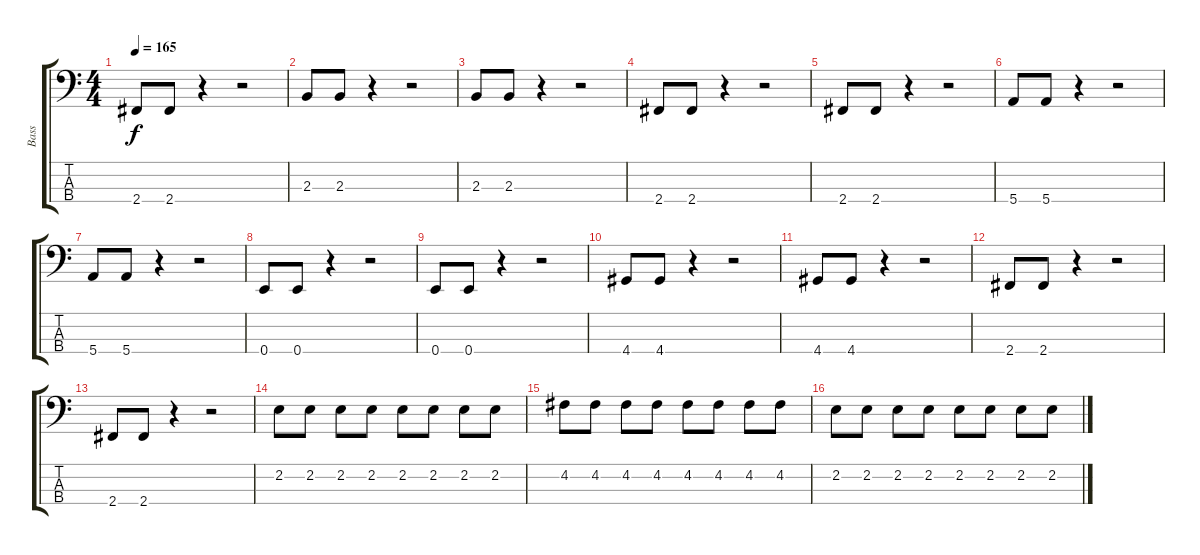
\track ("Bass" "Bass") {instrument electricbassfinger}
\staff {score tabs}
\tuning (G2 D2 A1 E1) {hide}
\ts (4 4)
\tempo 165
\clef f4
\ks c
2.4.8{dy f} 2.4.8 r.4 r.2 |
2.3.8 2.3.8 r.4 r.2 |
2.3.8 2.3.8 r.4 r.2 |
2.4.8 2.4.8 r.4 r.2 |
2.4.8 2.4.8 r.4 r.2 |
5.4.8 5.4.8 r.4 r.2 |
5.4.8 5.4.8 r.4 r.2 |
0.4.8 0.4.8 r.4 r.2 |
0.4.8 0.4.8 r.4 r.2 |
4.4.8 4.4.8 r.4 r.2 |
4.4.8 4.4.8 r.4 r.2 |
2.4.8 2.4.8 r.4 r.2 |
2.4.8 2.4.8 r.4 r.2 |
2.2.8 2.2.8 2.2.8 2.2.8 2.2.8 2.2.8 2.2.8 2.2.8 |
4.2.8 4.2.8 4.2.8 4.2.8 4.2.8 4.2.8 4.2.8 4.2.8 |
2.2.8 2.2.8 2.2.8 2.2.8 2.2.8 2.2.8 2.2.8 2.2.8
